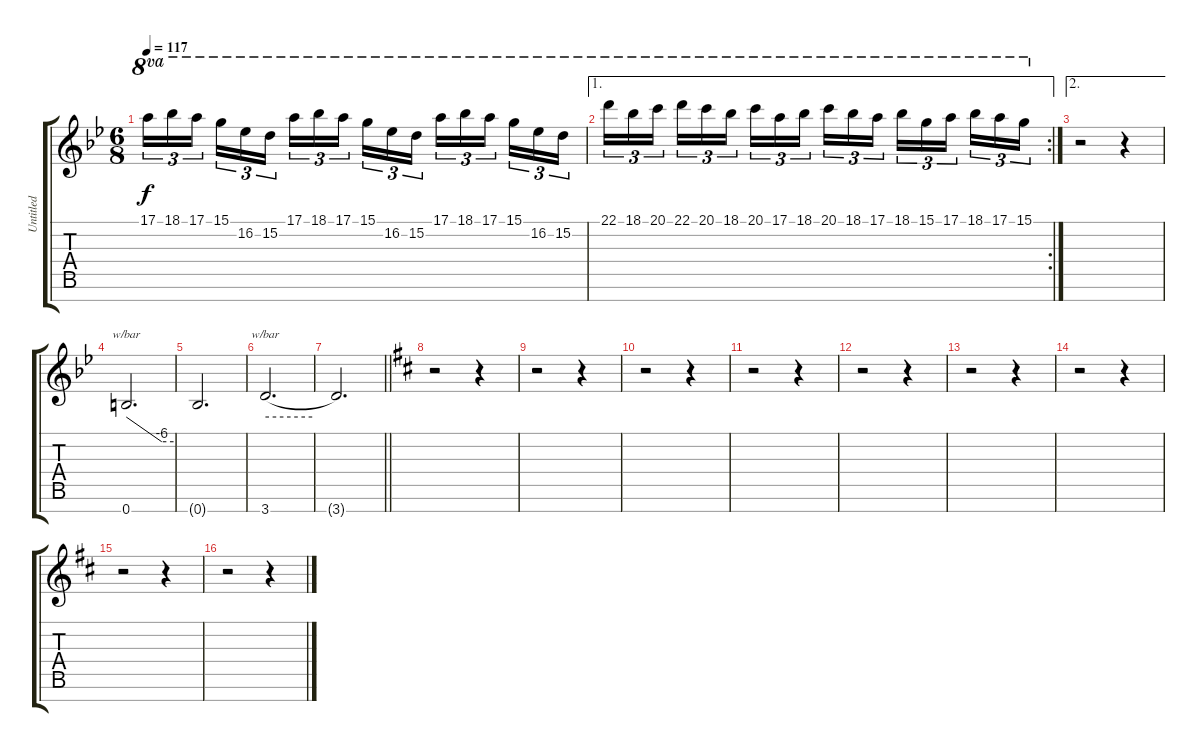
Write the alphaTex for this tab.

\track ("Untitled" "Untitled") {instrument distortionguitar}
\staff {score tabs}
\tuning (E4 B3 G3 D3 A2 E2 B1) {hide}
\ts (6 8)
\tempo 117
\clef g2
\ks bb
17.1.16{tu (3 2) ot 8va dy f} 18.1.16{tu (3 2) ot 8va} 17.1.16{tu (3 2) ot 8va beam splitsecondary} 15.1.16{tu (3 2) ot 8va} 16.2.16{tu (3 2) ot 8va} 15.2.16{tu (3 2) ot 8va beam splitsecondary} 17.1.16{tu (3 2) ot 8va} 18.1.16{tu (3 2) ot 8va} 17.1.16{tu (3 2) ot 8va} 15.1.16{tu (3 2) ot 8va} 16.2.16{tu (3 2) ot 8va} 15.2.16{tu (3 2) ot 8va beam splitsecondary} 17.1.16{tu (3 2) ot 8va} 18.1.16{tu (3 2) ot 8va} 17.1.16{tu (3 2) ot 8va beam splitsecondary} 15.1.16{tu (3 2) ot 8va} 16.2.16{tu (3 2) ot 8va} 15.2.16{tu (3 2) ot 8va} |
\ae 1
\rc 2
22.1.16{tu (3 2) ot 8va} 18.1.16{tu (3 2) ot 8va} 20.1.16{tu (3 2) ot 8va beam splitsecondary} 22.1.16{tu (3 2) ot 8va} 20.1.16{tu (3 2) ot 8va} 18.1.16{tu (3 2) ot 8va beam splitsecondary} 20.1.16{tu (3 2) ot 8va} 17.1.16{tu (3 2) ot 8va} 18.1.16{tu (3 2) ot 8va} 20.1.16{tu (3 2) ot 8va} 18.1.16{tu (3 2) ot 8va} 17.1.16{tu (3 2) ot 8va beam splitsecondary} 18.1.16{tu (3 2) ot 8va} 15.1.16{tu (3 2) ot 8va} 17.1.16{tu (3 2) ot 8va beam splitsecondary} 18.1.16{tu (3 2) ot 8va} 17.1.16{tu (3 2) ot 8va} 15.1.16{tu (3 2) ot 8va} |
\ae 2
r.2 r.4 |
0.7.2{d tbe (custom default 0 0 45 -24 60 -24) ot 8vb} |
0.7{t}.2{d ot 8vb} |
3.7.2{d tbe (hold default 0 0 60 0) ot 8vb} |
\barLineRight lightlight
3.7{t}.2{d ot 8vb} |
\ks d
r.2 r.4 |
r.2 r.4 |
r.2 r.4 |
r.2 r.4 |
r.2 r.4 |
r.2 r.4 |
r.2 r.4 |
r.2 r.4 |
r.2 r.4
